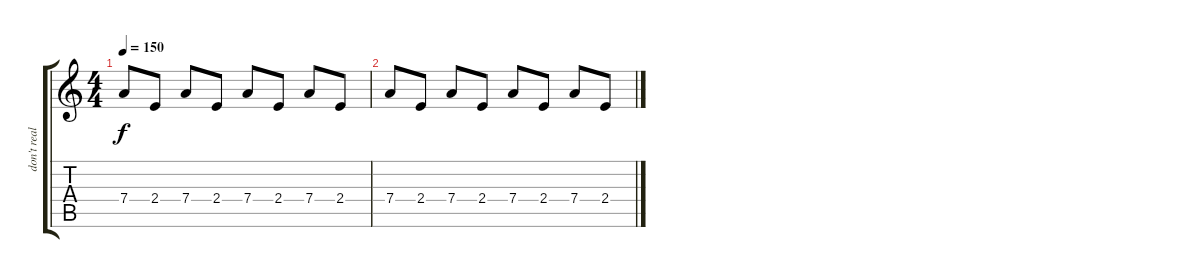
\track ("don't really know :S" "don't real") {instrument guitarharmonics}
\staff {score tabs}
\tuning (E4 B3 G3 D3 A2 E2) {hide}
\ts (4 4)
\tempo 150
\clef g2
\ks c
7.4.8{dy f} 2.4.8 7.4.8 2.4.8 7.4.8 2.4.8 7.4.8 2.4.8 |
7.4.8 2.4.8 7.4.8 2.4.8 7.4.8 2.4.8 7.4.8 2.4.8
